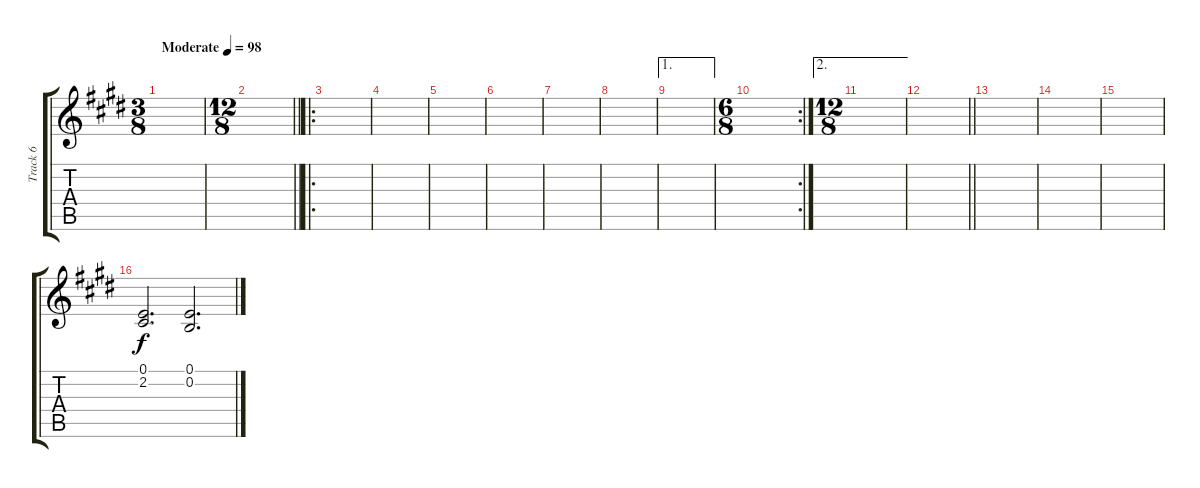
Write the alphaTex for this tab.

\track ("Track 6" "Track 6") {instrument choiraahs}
\staff {score tabs}
\tuning (E4 B3 G3 D3 A2 E2) {hide}
\ts (3 8)
\tempo (98 "Moderate")
\clef g2
\ks e
|
\ts (12 8)
\barLineRight lightlight
|
\ro
|
|
|
|
|
|
\ae 1
|
\rc 2
\ts (6 8)
|
\ae 2
\ts (12 8)
|
\barLineRight lightlight
|
|
|
|
(0.1 2.2).2{d} (0.1 0.2).2{d}
